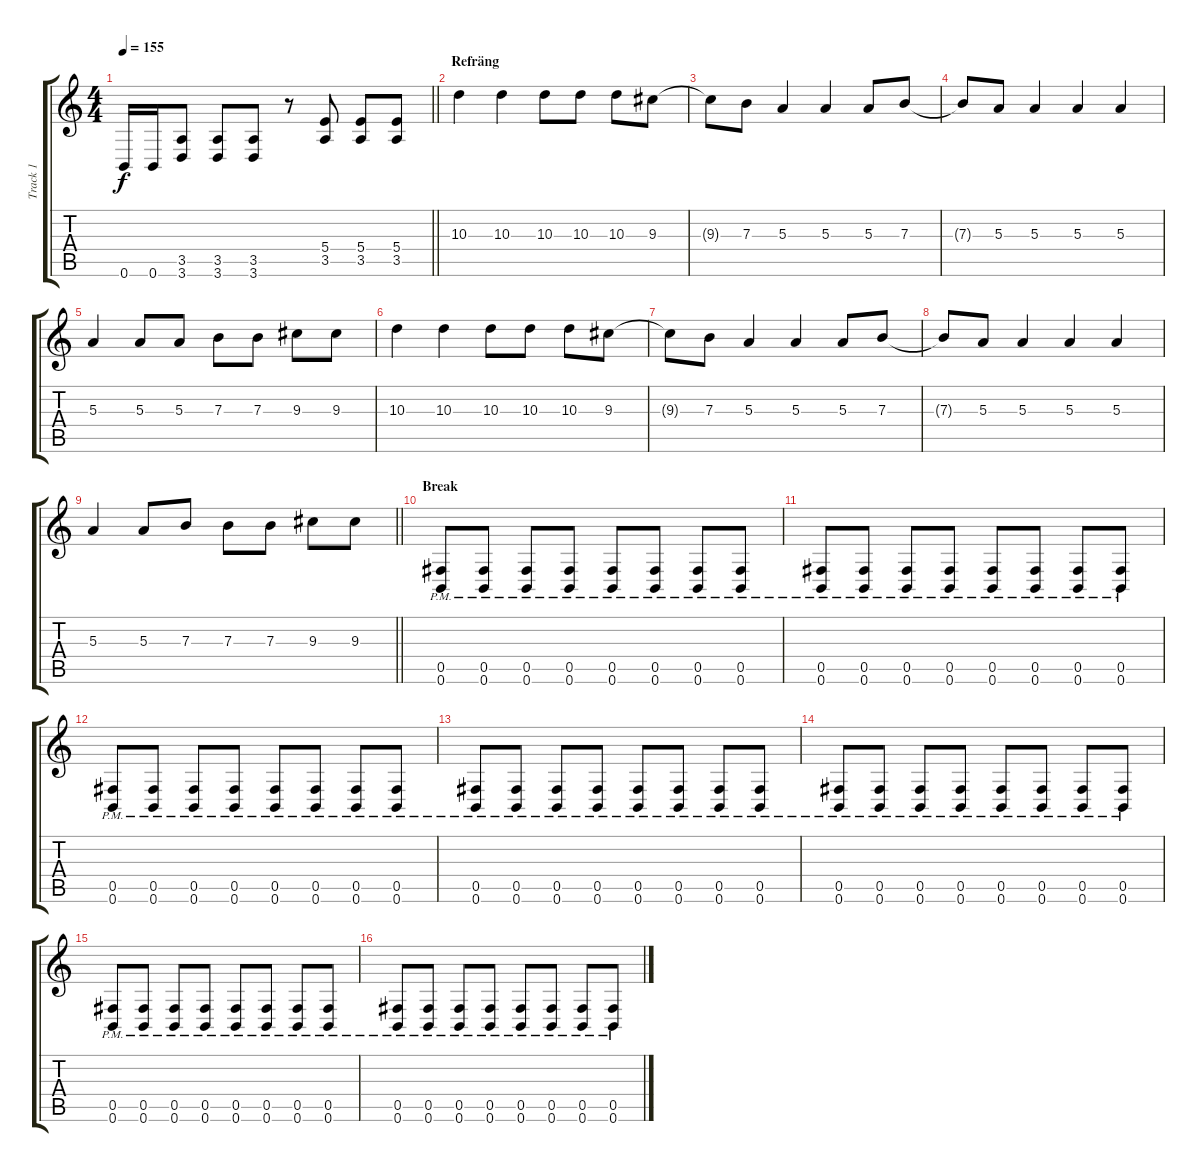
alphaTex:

\track ("Track 1" "Track 1") {instrument distortionguitar}
\staff {score tabs}
\tuning (Db4 Ab3 E3 B2 Gb2 B1) {hide}
\ts (4 4)
\tempo 155
\clef g2
\barLineRight lightlight
\ks c
0.6.16{dy f} 0.6.16 (3.5 3.6).8 (3.5 3.6).8 (3.5 3.6).8 r.8 (5.4 3.5).8 (5.4 3.5).8 (5.4 3.5).8 |
\section ("" "Refräng")
10.3.4{volume 16} 10.3.4 10.3.8 10.3.8 10.3.8 9.3.8 |
9.3{t}.8 7.3.8 5.3.4 5.3.4 5.3.8 7.3.8 |
7.3{t}.8 5.3.8 5.3.4 5.3.4 5.3.4 |
5.3.4 5.3.8 5.3.8 7.3.8 7.3.8 9.3.8 9.3.8 |
10.3.4 10.3.4 10.3.8 10.3.8 10.3.8 9.3.8 |
9.3{t}.8 7.3.8 5.3.4 5.3.4 5.3.8 7.3.8 |
7.3{t}.8 5.3.8 5.3.4 5.3.4 5.3.4 |
\barLineRight lightlight
5.3.4 5.3.8 7.3.8 7.3.8 7.3.8 9.3.8 9.3.8 |
\section ("" "Break")
(0.5{pm} 0.6{pm}).8{volume 13} (0.5{pm} 0.6{pm}).8 (0.5{pm} 0.6{pm}).8 (0.5{pm} 0.6{pm}).8 (0.5{pm} 0.6{pm}).8 (0.5{pm} 0.6{pm}).8 (0.5{pm} 0.6{pm}).8 (0.5{pm} 0.6{pm}).8 |
(0.5{pm} 0.6{pm}).8 (0.5{pm} 0.6{pm}).8 (0.5{pm} 0.6{pm}).8 (0.5{pm} 0.6{pm}).8 (0.5{pm} 0.6{pm}).8 (0.5{pm} 0.6{pm}).8 (0.5{pm} 0.6{pm}).8 (0.5{pm} 0.6{pm}).8 |
(0.5{pm} 0.6{pm}).8 (0.5{pm} 0.6{pm}).8 (0.5{pm} 0.6{pm}).8 (0.5{pm} 0.6{pm}).8 (0.5{pm} 0.6{pm}).8 (0.5{pm} 0.6{pm}).8 (0.5{pm} 0.6{pm}).8 (0.5{pm} 0.6{pm}).8 |
(0.5{pm} 0.6{pm}).8 (0.5{pm} 0.6{pm}).8 (0.5{pm} 0.6{pm}).8 (0.5{pm} 0.6{pm}).8 (0.5{pm} 0.6{pm}).8 (0.5{pm} 0.6{pm}).8 (0.5{pm} 0.6{pm}).8 (0.5{pm} 0.6{pm}).8 |
(0.5{pm} 0.6{pm}).8 (0.5{pm} 0.6{pm}).8 (0.5{pm} 0.6{pm}).8 (0.5{pm} 0.6{pm}).8 (0.5{pm} 0.6{pm}).8 (0.5{pm} 0.6{pm}).8 (0.5{pm} 0.6{pm}).8 (0.5{pm} 0.6{pm}).8 |
(0.5{pm} 0.6{pm}).8 (0.5{pm} 0.6{pm}).8 (0.5{pm} 0.6{pm}).8 (0.5{pm} 0.6{pm}).8 (0.5{pm} 0.6{pm}).8 (0.5{pm} 0.6{pm}).8 (0.5{pm} 0.6{pm}).8 (0.5{pm} 0.6{pm}).8 |
(0.5{pm} 0.6{pm}).8 (0.5{pm} 0.6{pm}).8 (0.5{pm} 0.6{pm}).8 (0.5{pm} 0.6{pm}).8 (0.5{pm} 0.6{pm}).8 (0.5{pm} 0.6{pm}).8 (0.5{pm} 0.6{pm}).8 (0.5{pm} 0.6{pm}).8
